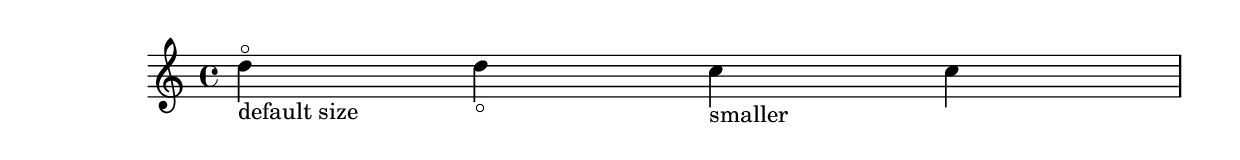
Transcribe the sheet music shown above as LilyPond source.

%% Do not edit this file; it is auto-generated from LSR http://lsr.dsi.unimi.it
%% This file is in the public domain.
\version "2.11.53"

\header {
  lsrtags = "expressive-marks, unfretted-strings"

  texidoces = "
Para hacer más pequeño el círculo de @code{\flageolet} (armónico)
utilice la siguiente función de Scheme.

"
  doctitlees = "Cambiar el tamaño de la marca de \flageolet"

  texidoc = "
To make the @code{\\flageolet} circle smaller use the following Scheme
function. 

"
  doctitle = "Changing \\flageolet mark size"
} % begin verbatim
smallFlageolet = #(let ((m (make-music 'ArticulationEvent
                          'articulation-type "flageolet")))
       (set! (ly:music-property m 'tweaks)
             (acons 'font-size -3
                    (ly:music-property m 'tweaks)))
       m)

\layout { ragged-right = ##f }

\relative c'' {
  d4^\flageolet_\markup { default size } d_\flageolet
  c4^\smallFlageolet_\markup { smaller } c_\smallFlageolet
}
